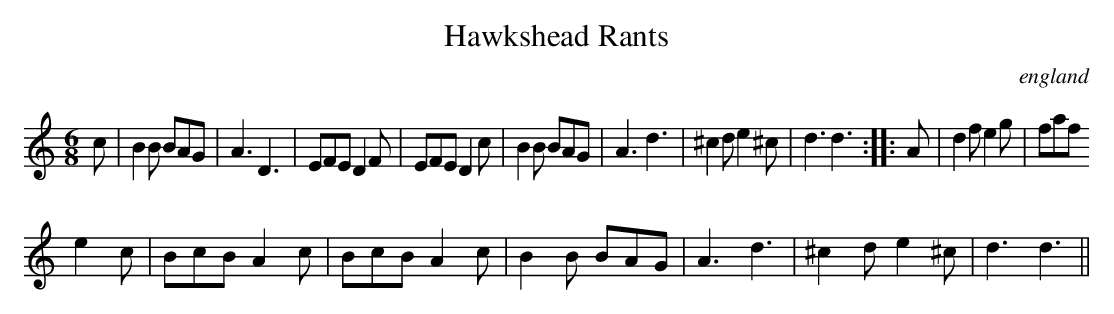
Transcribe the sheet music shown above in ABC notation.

X:1
T:Hawkshead Rants
O:england
M:6/8
L:1/8
K:DDor
c|B2B BAG|A3D3|EFED2F|EFED2c|B2B BAG|A3d3|^c2de2^c|d3d3:||:A|d2fe2g|faf
e2c|BcBA2c|BcBA2c|B2B BAG|A3d3|^c2de2^c|d3d3||
